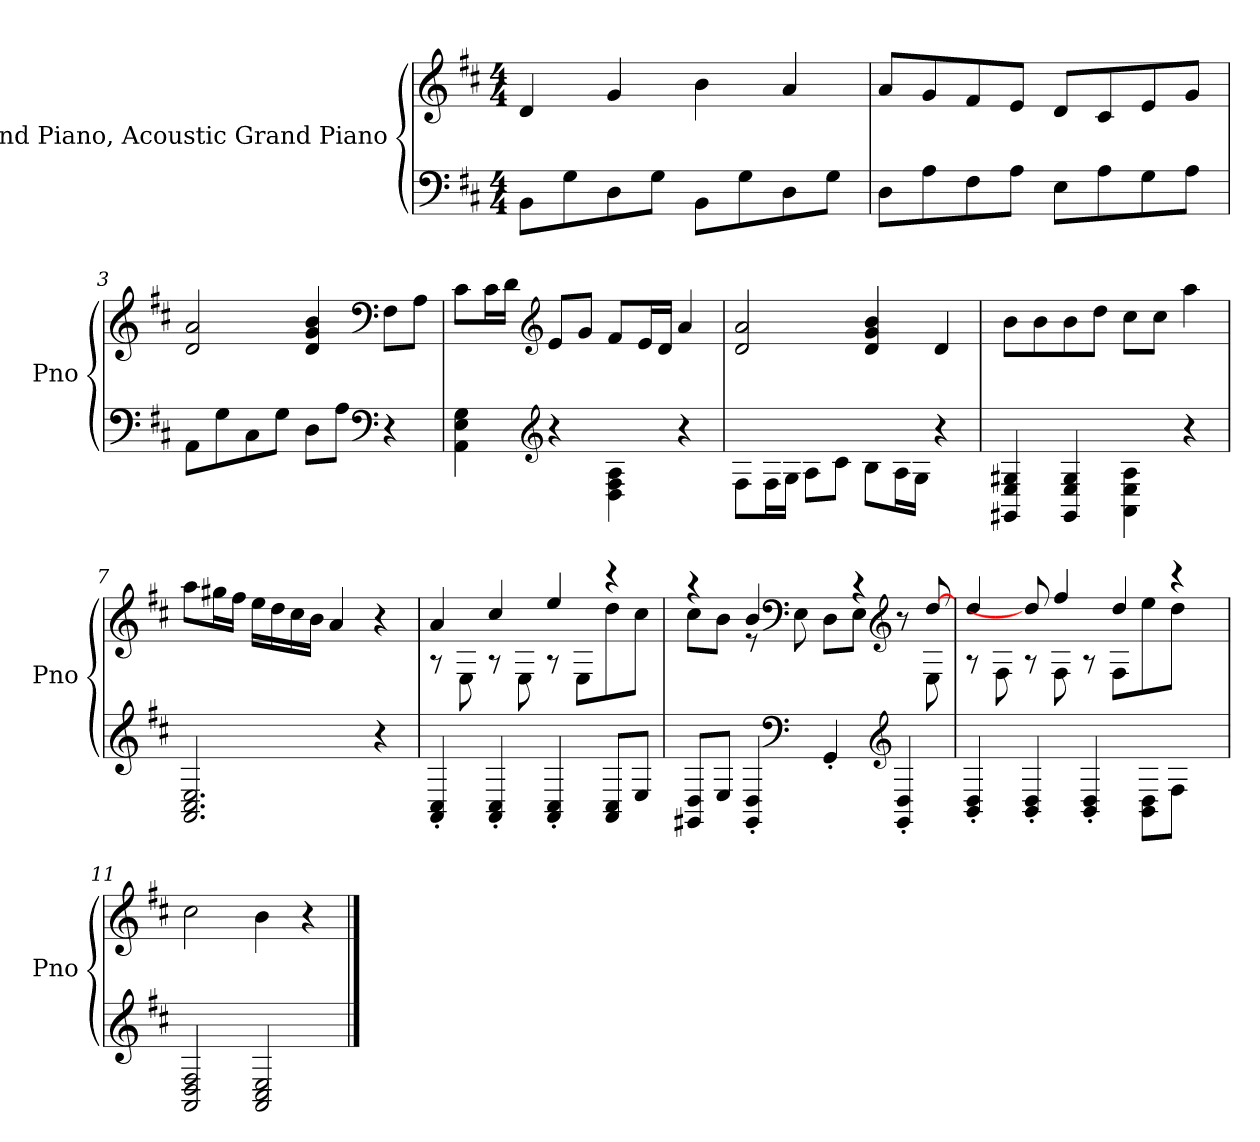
**kern	**kern
*part1	*part1
*staff2	*staff1
*I"Grand Piano, Acoustic Grand Piano	*
*I'Pno	*
*clefF4	*clefG2
*k[f#c#]	*k[f#c#]
*M4/4	*M4/4
*MM120	*MM120
=1	=1
8BBi\L	4di/
8Gi\	.
8Di\	4gi/
8Gi\J	.
8BBi\L	4bi\
8Gi\	.
8Di\	4ai/
8Gi\J	.
=2	=2
8Di\L	8ai/L
8Ai\	8gi/
8F#i\	8f#i/
8Ai\J	8ei/J
8Ei\L	8di/L
8Ai\	8c#i/
8Gi\	8ei/
8Ai\J	8gi/J
=3	=3
8AAi\L	2di/ 2ai/
8Gi\	.
8C#i\	.
8Gi\J	.
8Di\L	4di/ 4gi/ 4bi/
8Ai\J	.
*clefF4	*clefF4
4r	8F#i\L
.	8Ai\J
=4	=4
4AAi\ 4Ei\ 4Gi\	8c#i\L
.	16c#i\L
.	16di\JJ
*clefG2	*clefG2
4r	8ei/L
.	8gi/J
4Di\ 4F#i\ 4Ai\	8f#i/L
.	16ei/L
.	16di/JJ
4r	4ai/
!!LO:LB:g=z
=5	=5
8F#i\L	2di/ 2ai/
16F#i\L	.
16Gi\JJ	.
8Ai\L	.
8c#i\J	.
8Bi\L	4di/ 4gi/ 4bi/
16Ai\L	.
16Gi\JJ	.
4r	4di/
=6	=6
4GG#Xj/ 4EZ/ 4G#XZ/	8bZ\L
.	8bj\
4GG#Z/ 4EZ/ 4G#Z/	8bZ\
.	8ddZ\J
4AAZ\ 4EZ\ 4AZ\	8cc#Z\L
.	8cc#j\J
4r	4aaj\
=7	=7
2.AAi/ 2.C#i/ 2.Ei/	8aai\L
.	16gg#Xi\L
.	16ff#i\JJ
.	16eei\LL
.	16ddi\
.	16cc#i\
.	16bi\JJ
.	4ai/
4r	4r
=8	=8
*	*^
4AAi/' 4C#i/'	4ai/	8r
.	.	8Ei\
4AAi/' 4C#i/'	4cc#i/	8r
.	.	8Ei\
4AAi/' 4C#i/'	4eei/	8r
.	.	8Ei\L
8AAi/ 8C#i/L	4r	8ddi\
8Ei/J	.	8cc#i\J
!!LO:LB:g=z	!!
=9	=9	=9
*^	*	*
4.ryy	8GG#Xi/ 8Di/L	4r	8cc#i\L
.	8Ei/J	.	8bi\J
.	4GG#i/' 4Di/'	4bi/	8r
*clefF4	*	*clefF4	*
8ryy	.	.	8Ei\
2ryy	4GG#'i/	8ryy	8Di\L
.	.	4r	8Ei\J
*clefG2	*	*clefG2	*
.	4GG#i/' 4Di/'	.	8r
.	.	[8ddi/	8Ei\
*v	*v	*	*
=10	=10	=10
4BBi/' 4Di/'	4ddi/	8r
.	.	8F#i\
4BBi/' 4Di/'	8ddi/]	8r
.	4ff#i/	8F#i\
4BBi/' 4Di/'	.	8r
.	4ddi/	8F#i\L
8BBi\ 8Di\L	.	8eei\
8F#i\J	4r	8ddi\J
8ryy	.	8ryy
*	*v	*v
=11	=11
2AAi/ 2Di/ 2F#i/	2cc#i\
2AAi/ 2C#i/ 2Ei/	4bi\
.	4r
==	==
*-	*-
